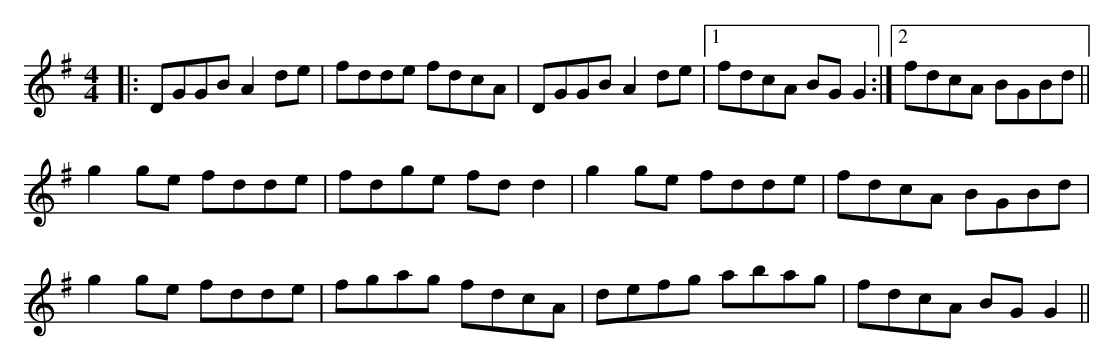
X:1
M:4/4
K:G
|:DGGB A2de|fdde fdcA|DGGB A2de|1 fdcA BGG2:|2 fdcA BGBd||
g2ge fdde|fdge fdd2|g2ge fdde|fdcA BGBd|
g2ge fdde|fgag fdcA|defg abag|fdcA BGG2||
